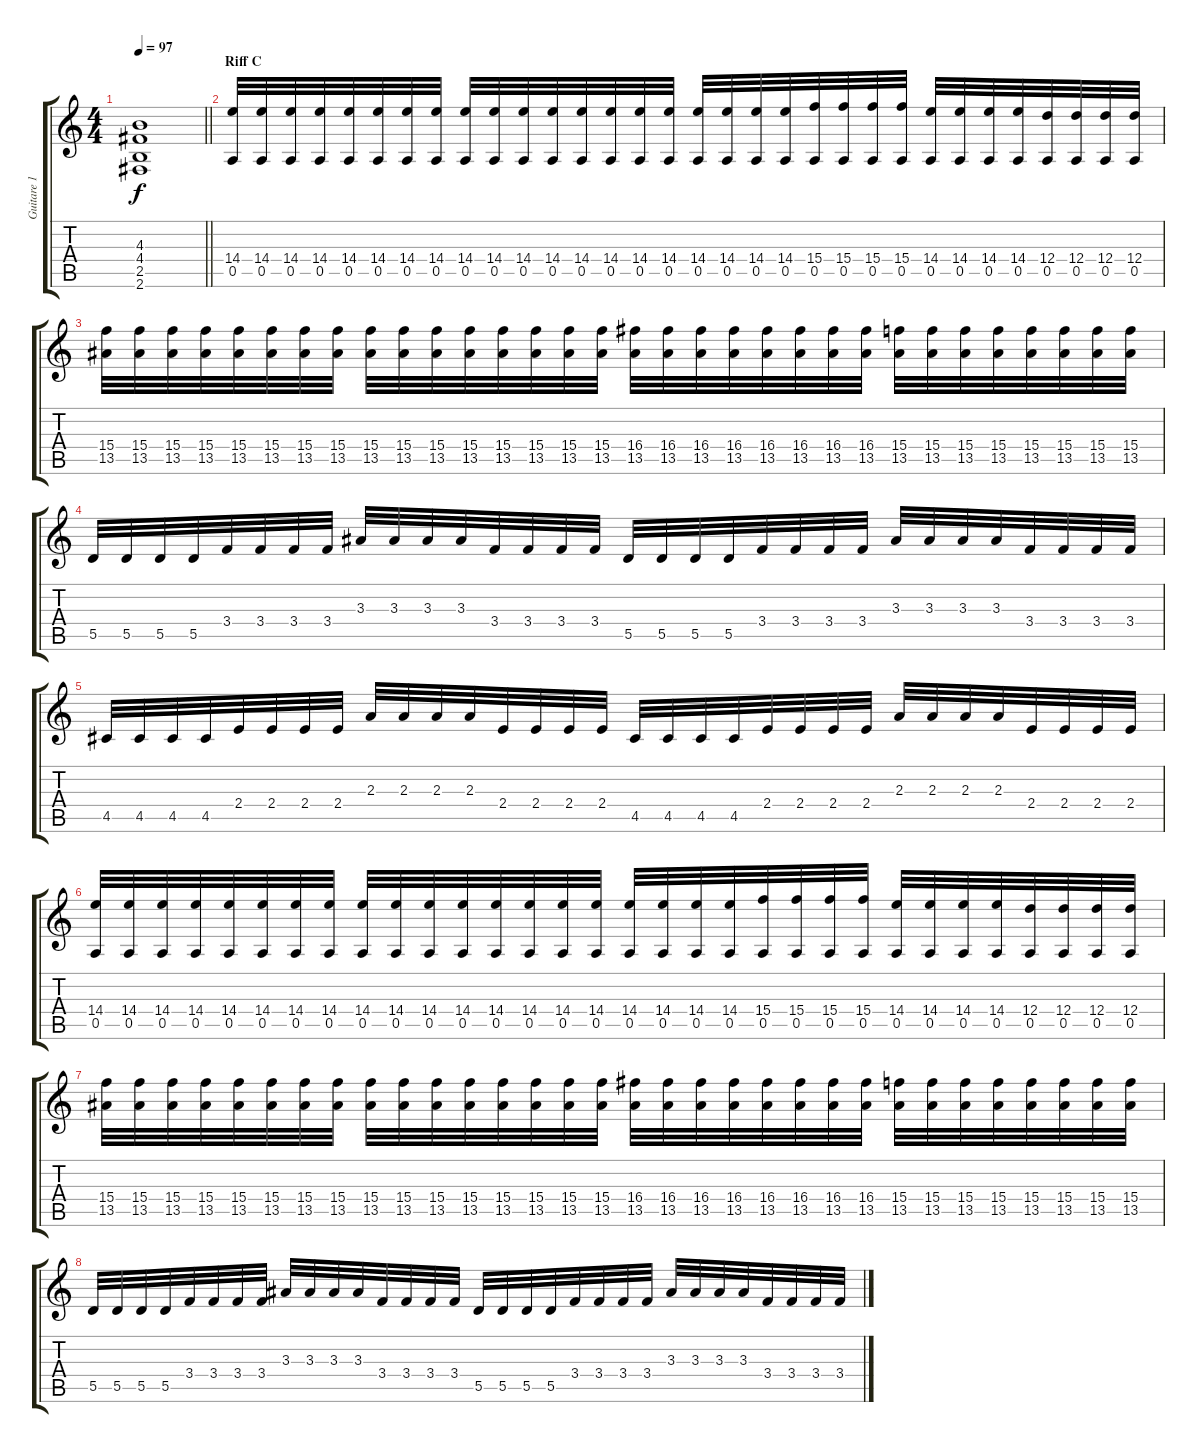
\track ("Guitare 1" "Guitare 1") {instrument distortionguitar}
\staff {score tabs}
\tuning (E4 B3 G3 D3 A2 E2) {hide}
\ts (4 4)
\tempo 97
\clef g2
\barLineRight lightlight
\ks c
(4.3{t} 4.4{t} 2.5{t} 2.6{t}).1{dy f} |
\section ("" "Riff C")
(14.4 0.5).32 (14.4 0.5).32 (14.4 0.5).32 (14.4 0.5).32 (14.4 0.5).32 (14.4 0.5).32 (14.4 0.5).32 (14.4 0.5).32 (14.4 0.5).32 (14.4 0.5).32 (14.4 0.5).32 (14.4 0.5).32 (14.4 0.5).32 (14.4 0.5).32 (14.4 0.5).32 (14.4 0.5).32 (14.4 0.5).32 (14.4 0.5).32 (14.4 0.5).32 (14.4 0.5).32 (15.4 0.5).32 (15.4 0.5).32 (15.4 0.5).32 (15.4 0.5).32 (14.4 0.5).32 (14.4 0.5).32 (14.4 0.5).32 (14.4 0.5).32 (12.4 0.5).32 (12.4 0.5).32 (12.4 0.5).32 (12.4 0.5).32 |
(15.4 13.5).32 (15.4 13.5).32 (15.4 13.5).32 (15.4 13.5).32 (15.4 13.5).32 (15.4 13.5).32 (15.4 13.5).32 (15.4 13.5).32 (15.4 13.5).32 (15.4 13.5).32 (15.4 13.5).32 (15.4 13.5).32 (15.4 13.5).32 (15.4 13.5).32 (15.4 13.5).32 (15.4 13.5).32 (16.4 13.5).32 (16.4 13.5).32 (16.4 13.5).32 (16.4 13.5).32 (16.4 13.5).32 (16.4 13.5).32 (16.4 13.5).32 (16.4 13.5).32 (15.4 13.5).32 (15.4 13.5).32 (15.4 13.5).32 (15.4 13.5).32 (15.4 13.5).32 (15.4 13.5).32 (15.4 13.5).32 (15.4 13.5).32 |
5.5.32 5.5.32 5.5.32 5.5.32 3.4.32 3.4.32 3.4.32 3.4.32 3.3.32 3.3.32 3.3.32 3.3.32 3.4.32 3.4.32 3.4.32 3.4.32 5.5.32 5.5.32 5.5.32 5.5.32 3.4.32 3.4.32 3.4.32 3.4.32 3.3.32 3.3.32 3.3.32 3.3.32 3.4.32 3.4.32 3.4.32 3.4.32 |
4.5.32 4.5.32 4.5.32 4.5.32 2.4.32 2.4.32 2.4.32 2.4.32 2.3.32 2.3.32 2.3.32 2.3.32 2.4.32 2.4.32 2.4.32 2.4.32 4.5.32 4.5.32 4.5.32 4.5.32 2.4.32 2.4.32 2.4.32 2.4.32 2.3.32 2.3.32 2.3.32 2.3.32 2.4.32 2.4.32 2.4.32 2.4.32 |
(14.4 0.5).32 (14.4 0.5).32 (14.4 0.5).32 (14.4 0.5).32 (14.4 0.5).32 (14.4 0.5).32 (14.4 0.5).32 (14.4 0.5).32 (14.4 0.5).32 (14.4 0.5).32 (14.4 0.5).32 (14.4 0.5).32 (14.4 0.5).32 (14.4 0.5).32 (14.4 0.5).32 (14.4 0.5).32 (14.4 0.5).32 (14.4 0.5).32 (14.4 0.5).32 (14.4 0.5).32 (15.4 0.5).32 (15.4 0.5).32 (15.4 0.5).32 (15.4 0.5).32 (14.4 0.5).32 (14.4 0.5).32 (14.4 0.5).32 (14.4 0.5).32 (12.4 0.5).32 (12.4 0.5).32 (12.4 0.5).32 (12.4 0.5).32 |
(15.4 13.5).32 (15.4 13.5).32 (15.4 13.5).32 (15.4 13.5).32 (15.4 13.5).32 (15.4 13.5).32 (15.4 13.5).32 (15.4 13.5).32 (15.4 13.5).32 (15.4 13.5).32 (15.4 13.5).32 (15.4 13.5).32 (15.4 13.5).32 (15.4 13.5).32 (15.4 13.5).32 (15.4 13.5).32 (16.4 13.5).32 (16.4 13.5).32 (16.4 13.5).32 (16.4 13.5).32 (16.4 13.5).32 (16.4 13.5).32 (16.4 13.5).32 (16.4 13.5).32 (15.4 13.5).32 (15.4 13.5).32 (15.4 13.5).32 (15.4 13.5).32 (15.4 13.5).32 (15.4 13.5).32 (15.4 13.5).32 (15.4 13.5).32 |
5.5.32 5.5.32 5.5.32 5.5.32 3.4.32 3.4.32 3.4.32 3.4.32 3.3.32 3.3.32 3.3.32 3.3.32 3.4.32 3.4.32 3.4.32 3.4.32 5.5.32 5.5.32 5.5.32 5.5.32 3.4.32 3.4.32 3.4.32 3.4.32 3.3.32 3.3.32 3.3.32 3.3.32 3.4.32 3.4.32 3.4.32 3.4.32
